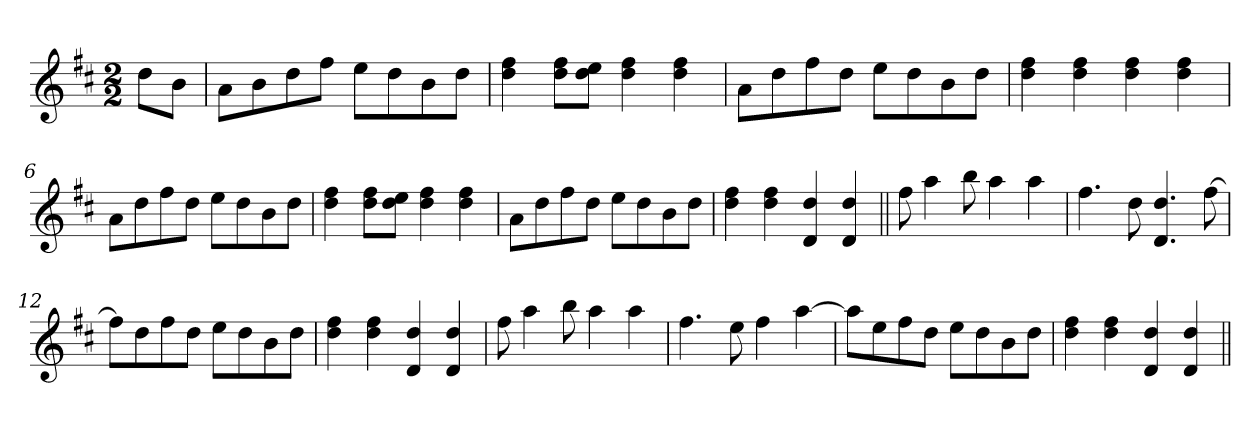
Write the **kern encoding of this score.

**kern
*part1
*staff1
*clefG2
*k[f#c#]
*D:
*M2/2
=1
8dd\L
8b\J
=2
8a\L
8b\
8dd\
8ff#\J
8ee\L
8dd\
8b\
8dd\J
=3
4dd\ 4ff#\
8dd\ 8ff#\L
8dd\ 8ee\J
4dd\ 4ff#\
4dd\ 4ff#\
=4
8a\L
8dd\
8ff#\
8dd\J
8ee\L
8dd\
8b\
8dd\J
=5
4dd\ 4ff#\
4dd\ 4ff#\
4dd\ 4ff#\
4dd\ 4ff#\
=6
8a\L
8dd\
8ff#\
8dd\J
8ee\L
8dd\
8b\
8dd\J
=7
4dd\ 4ff#\
8dd\ 8ff#\L
8dd\ 8ee\J
4dd\ 4ff#\
4dd\ 4ff#\
!!LO:LB:g=z
=8
8a\L
8dd\
8ff#\
8dd\J
8ee\L
8dd\
8b\
8dd\J
=9
4dd\ 4ff#\
4dd\ 4ff#\
4d/ 4dd/
4d/ 4dd/
=10||
8ff#\
4aa\
8bb\
4aa\
4aa\
=11
4.ff#\
8dd\
4.d/ 4.dd/
[8ff#\
=12
8ff#\L]
8dd\
8ff#\
8dd\J
8ee\L
8dd\
8b\
8dd\J
=13
4dd\ 4ff#\
4dd\ 4ff#\
4d/ 4dd/
4d/ 4dd/
!!LO:LB:g=z
=14
8ff#\
4aa\
8bb\
4aa\
4aa\
=15
4.ff#\
8ee\
4ff#\
[4aa\
=16
8aa\L]
8ee\
8ff#\
8dd\J
8ee\L
8dd\
8b\
8dd\J
=17
4dd\ 4ff#\
4dd\ 4ff#\
4d/ 4dd/
4d/ 4dd/
=||
*-
